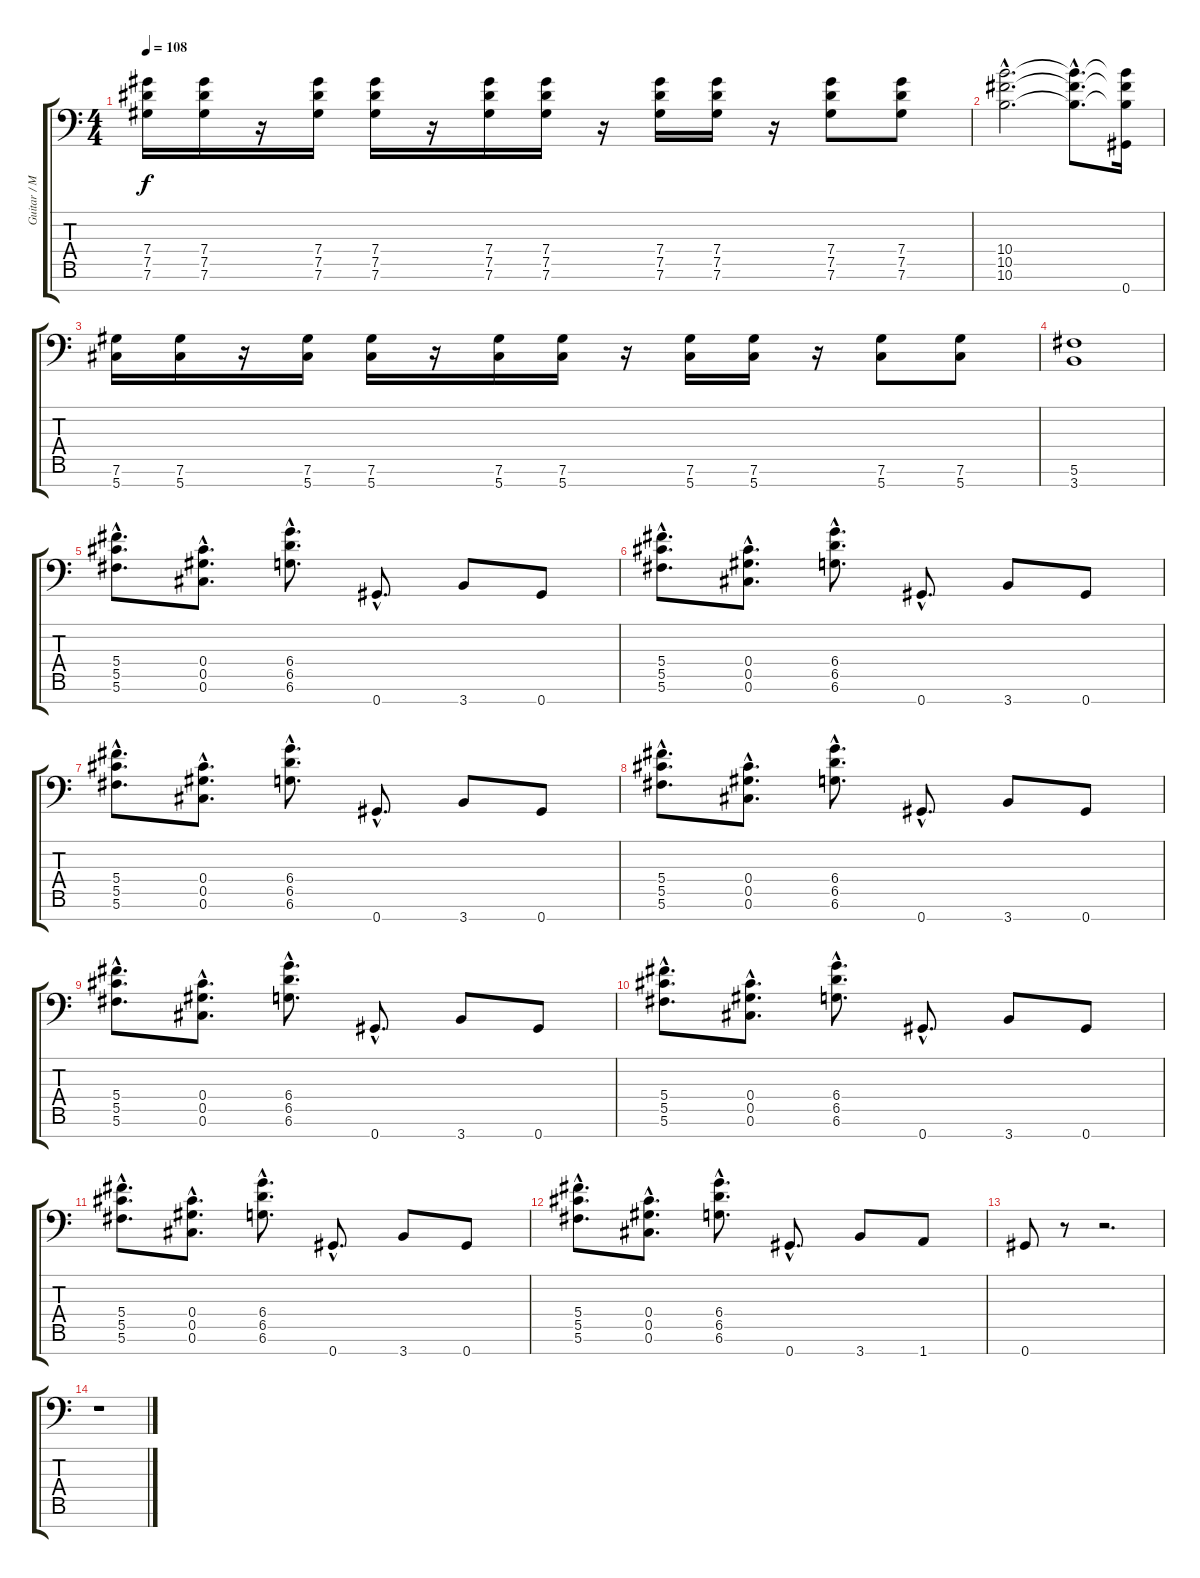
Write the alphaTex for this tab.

\track ("Guitar / Mike Mushok" "Guitar / M") {instrument distortionguitar}
\staff {score tabs}
\tuning (Eb4 Bb3 Gb3 Db3 Ab2 Db2 Ab1) {hide}
\ts (4 4)
\tempo 108
\clef f4
\ks c
(7.4 7.5 7.6).16{dy f} (7.4 7.5 7.6).16 r.16 (7.4 7.5 7.6).16 (7.4 7.5 7.6).16 r.16 (7.4 7.5 7.6).16 (7.4 7.5 7.6).16 r.16 (7.4 7.5 7.6).16 (7.4 7.5 7.6).16 r.16 (7.4 7.5 7.6).8 (7.4 7.5 7.6).8 |
(10.4{hac} 10.5{hac} 10.6{hac}).2{d} (10.4{hac t} 10.5{hac t} 10.6{hac t}).8{d} (10.4{t} 10.5{t} 10.6{t} 0.7).16 |
(7.6 5.7).16 (7.6 5.7).16 r.16 (7.6 5.7).16 (7.6 5.7).16 r.16 (7.6 5.7).16 (7.6 5.7).16 r.16 (7.6 5.7).16 (7.6 5.7).16 r.16 (7.6 5.7).8 (7.6 5.7).8 |
(5.6 3.7).1 |
(5.4{hac} 5.5{hac} 5.6{hac}).8{d} (0.4{hac} 0.5{hac} 0.6{hac}).8{d} (6.4{hac} 6.5{hac} 6.6{hac}).8{d} 0.7{hac}.8{d} 3.7.8 0.7.8 |
(5.4{hac} 5.5{hac} 5.6{hac}).8{d} (0.4{hac} 0.5{hac} 0.6{hac}).8{d} (6.4{hac} 6.5{hac} 6.6{hac}).8{d} 0.7{hac}.8{d} 3.7.8 0.7.8 |
(5.4{hac} 5.5{hac} 5.6{hac}).8{d} (0.4{hac} 0.5{hac} 0.6{hac}).8{d} (6.4{hac} 6.5{hac} 6.6{hac}).8{d} 0.7{hac}.8{d} 3.7.8 0.7.8 |
(5.4{hac} 5.5{hac} 5.6{hac}).8{d} (0.4{hac} 0.5{hac} 0.6{hac}).8{d} (6.4{hac} 6.5{hac} 6.6{hac}).8{d} 0.7{hac}.8{d} 3.7.8 0.7.8 |
(5.4{hac} 5.5{hac} 5.6{hac}).8{d} (0.4{hac} 0.5{hac} 0.6{hac}).8{d} (6.4{hac} 6.5{hac} 6.6{hac}).8{d} 0.7{hac}.8{d} 3.7.8 0.7.8 |
(5.4{hac} 5.5{hac} 5.6{hac}).8{d} (0.4{hac} 0.5{hac} 0.6{hac}).8{d} (6.4{hac} 6.5{hac} 6.6{hac}).8{d} 0.7{hac}.8{d} 3.7.8 0.7.8 |
(5.4{hac} 5.5{hac} 5.6{hac}).8{d} (0.4{hac} 0.5{hac} 0.6{hac}).8{d} (6.4{hac} 6.5{hac} 6.6{hac}).8{d} 0.7{hac}.8{d} 3.7.8 0.7.8 |
(5.4{hac} 5.5{hac} 5.6{hac}).8{d} (0.4{hac} 0.5{hac} 0.6{hac}).8{d} (6.4{hac} 6.5{hac} 6.6{hac}).8{d} 0.7{hac}.8{d} 3.7.8 1.7.8 |
0.7.8 r.8 r.2{d} |
r.1
